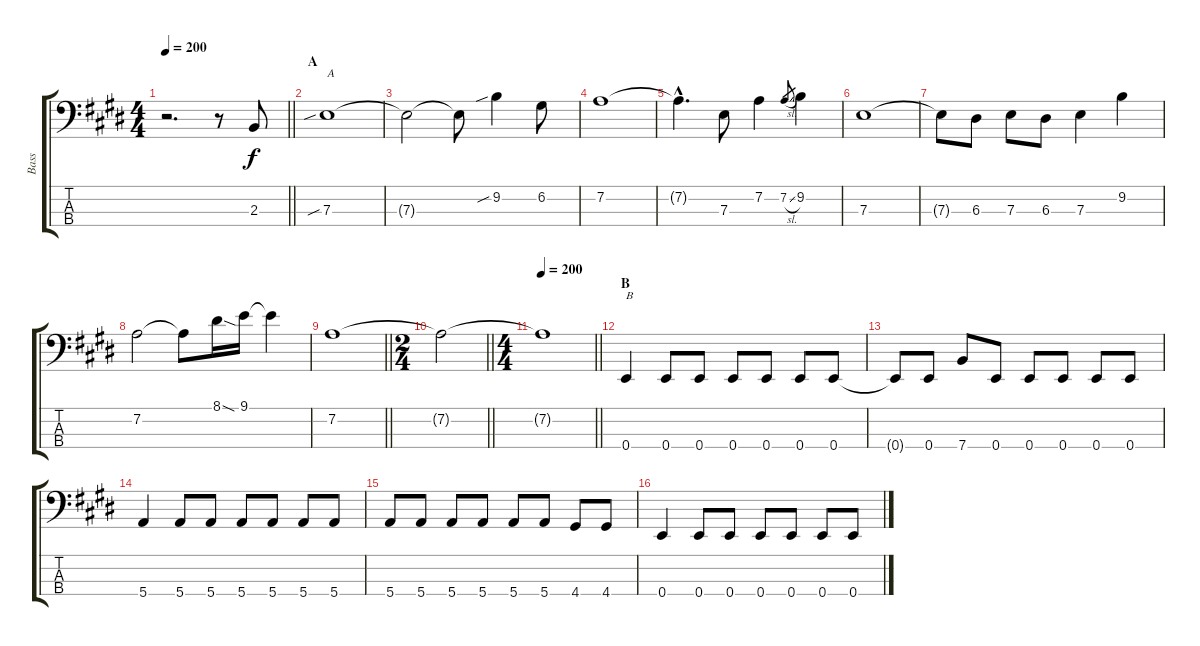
\track ("Bass" "Bass") {instrument electricbasspick}
\staff {score tabs}
\tuning (G2 D2 A1 E1) {hide}
\ts (4 4)
\tempo 200
\tempo 100
\tempo 200
\clef f4
\barLineRight lightlight
\ks e
r.2{d dy f instrument electricbasspick} r.8 2.3.8 |
\section ("" "A")
7.3{sib}.1{txt "A"} |
7.3{t}.2 7.3{t}.8 9.2{sib}.4 6.2.8 |
7.2.1 |
7.2{hac t}.4{d} 7.3.8 7.2.4 7.2{sl}.8{gr} 9.2.4 |
7.3.1 |
7.3{t}.8 6.3.8 7.3.8 6.3.8 7.3.4 9.2.4 |
7.2.2 7.2{t}.8 8.1{sod}.16 9.1.16 9.1{t}.4 |
\barLineRight lightlight
7.2.1 |
\ts (2 4)
\barLineRight lightlight
7.2{t}.2 |
\ts (4 4)
\tempo 200
\barLineRight lightlight
7.2{t}.1 |
\section ("" "B")
0.4.4{txt "B"} 0.4.8 0.4.8 0.4.8 0.4.8 0.4.8 0.4.8 |
0.4{t}.8 0.4.8 7.4.8 0.4.8 0.4.8 0.4.8 0.4.8 0.4.8 |
5.4.4 5.4.8 5.4.8 5.4.8 5.4.8 5.4.8 5.4.8 |
5.4.8 5.4.8 5.4.8 5.4.8 5.4.8 5.4.8 4.4.8 4.4.8 |
0.4.4 0.4.8 0.4.8 0.4.8 0.4.8 0.4.8 0.4.8
